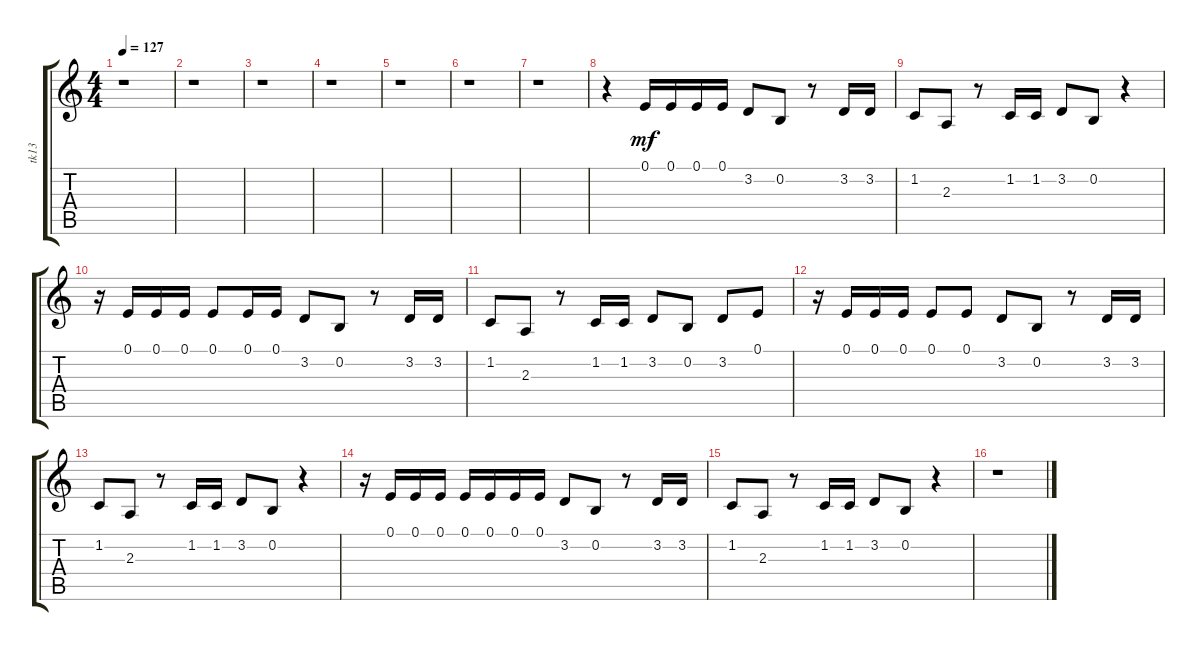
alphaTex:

\track ("tk13" "tk13") {instrument flute}
\staff {score tabs}
\tuning (E4 B3 G3 D3 A2 E2) {hide}
\ts (4 4)
\tempo 127
\clef g2
\ks c
r.1{dy mf} |
r.1 |
r.1 |
r.1 |
r.1 |
r.1 |
r.1 |
r.4 0.1.16 0.1.16 0.1.16 0.1.16 3.2.8 0.2.8 r.8 3.2.16 3.2.16 |
1.2.8 2.3.8 r.8 1.2.16 1.2.16 3.2.8 0.2.8 r.4 |
r.16 0.1.16 0.1.16 0.1.16 0.1.8 0.1.16 0.1.16 3.2.8 0.2.8 r.8 3.2.16 3.2.16 |
1.2.8 2.3.8 r.8 1.2.16 1.2.16 3.2.8 0.2.8 3.2.8 0.1.8 |
r.16 0.1.16 0.1.16 0.1.16 0.1.8 0.1.8 3.2.8 0.2.8 r.8 3.2.16 3.2.16 |
1.2.8 2.3.8 r.8 1.2.16 1.2.16 3.2.8 0.2.8 r.4 |
r.16 0.1.16 0.1.16 0.1.16 0.1.16 0.1.16 0.1.16 0.1.16 3.2.8 0.2.8 r.8 3.2.16 3.2.16 |
1.2.8 2.3.8 r.8 1.2.16 1.2.16 3.2.8 0.2.8 r.4 |
r.1
